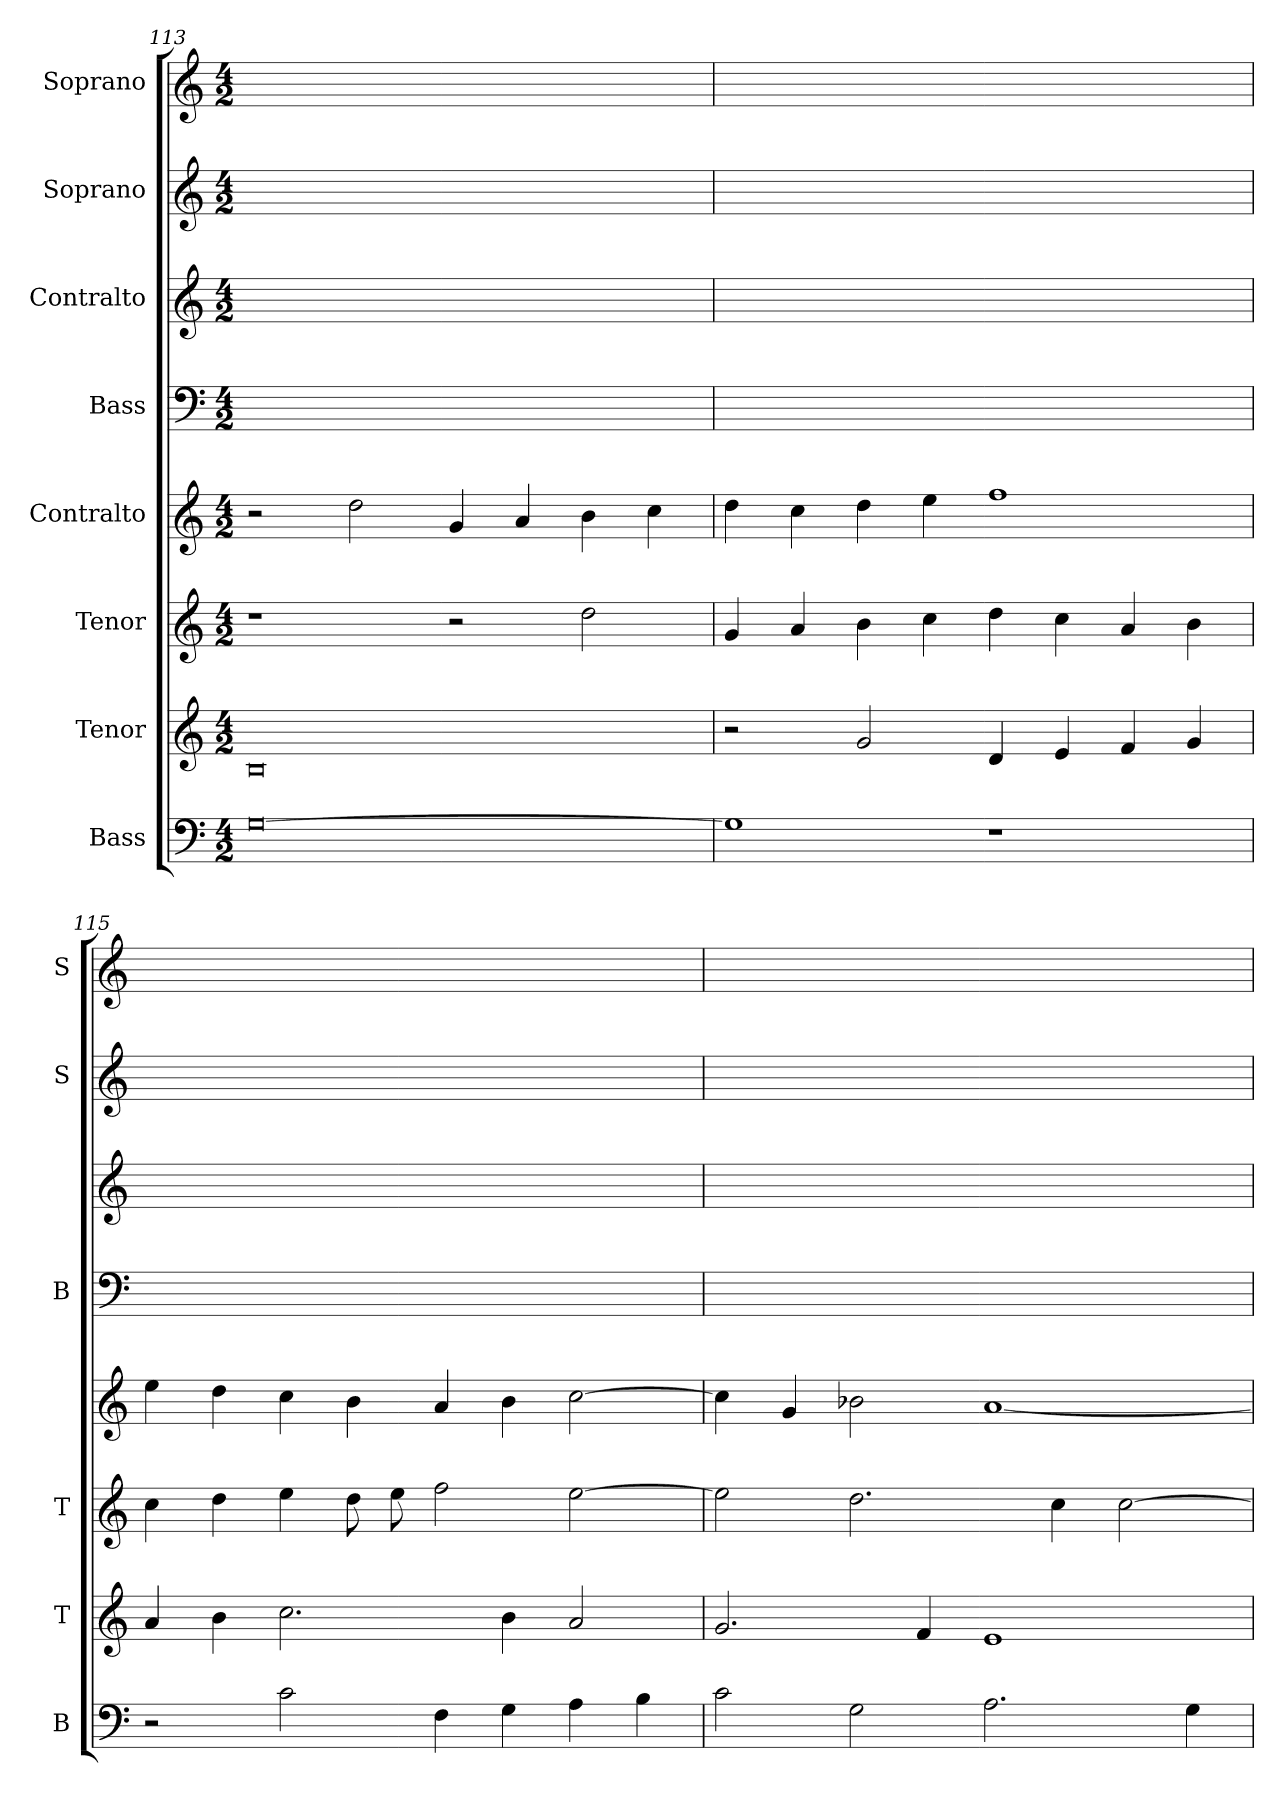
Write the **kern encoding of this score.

**kern	**kern	**kern	**kern	**kern	**kern	**kern	**kern
*part8	*part7	*part6	*part5	*part4	*part3	*part2	*part1
*staff8	*staff7	*staff6	*staff5	*staff4	*staff3	*staff2	*staff1
*I"Bass	*I"Tenor	*I"Tenor	*I"Contralto	*I"Bass	*I"Contralto	*I"Soprano	*I"Soprano
*I'B	*I'T	*I'T	*	*I'B	*	*I'S	*I'S
*clefF4	*clefG2	*clefG2	*clefG2	*clefF4	*clefG2	*clefG2	*clefG2
*k[]	*k[]	*k[]	*k[]	*k[]	*k[]	*k[]	*k[]
*G:mix	*G:mix	*G:mix	*G:mix	*G:mix	*G:mix	*G:mix	*G:mix
*M4/2	*M4/2	*M4/2	*M4/2	*M4/2	*M4/2	*M4/2	*M4/2
=113	=113	=113	=113	=113	=113	=113	=113
[0G	0B	1r	2r	0ryy	0ryy	0ryy	0ryy
.	.	.	2dd	.	.	.	.
.	.	2r	4g	.	.	.	.
.	.	.	4a	.	.	.	.
.	.	2dd	4b	.	.	.	.
.	.	.	4cc	.	.	.	.
=114	=114	=114	=114	=114	=114	=114	=114
1G]	2r	4g	4dd	0ryy	0ryy	0ryy	0ryy
.	.	4a	4cc	.	.	.	.
.	2g	4b	4dd	.	.	.	.
.	.	4cc	4ee	.	.	.	.
1r	4d	4dd	1ff	.	.	.	.
.	4e	4cc	.	.	.	.	.
.	4f	4a	.	.	.	.	.
.	4g	4b	.	.	.	.	.
=115	=115	=115	=115	=115	=115	=115	=115
2r	4a	4cc	4ee	0ryy	0ryy	0ryy	0ryy
.	4b	4dd	4dd	.	.	.	.
2c	2.cc	4ee	4cc	.	.	.	.
.	.	8dd	4b	.	.	.	.
.	.	8ee	.	.	.	.	.
4F	.	2ff	4a	.	.	.	.
4G	4b	.	4b	.	.	.	.
4A	2a	[2ee	[2cc	.	.	.	.
4B	.	.	.	.	.	.	.
=116	=116	=116	=116	=116	=116	=116	=116
2c	2.g	2ee]	4cc]	0ryy	0ryy	0ryy	0ryy
.	.	.	4g	.	.	.	.
2G	.	2.dd	2b-X	.	.	.	.
.	4f	.	.	.	.	.	.
2.A	1e	.	[1a	.	.	.	.
.	.	4cc	.	.	.	.	.
.	.	[2cc	.	.	.	.	.
4G	.	.	.	.	.	.	.
=	=	=	=	=	=	=	=
*-	*-	*-	*-	*-	*-	*-	*-
